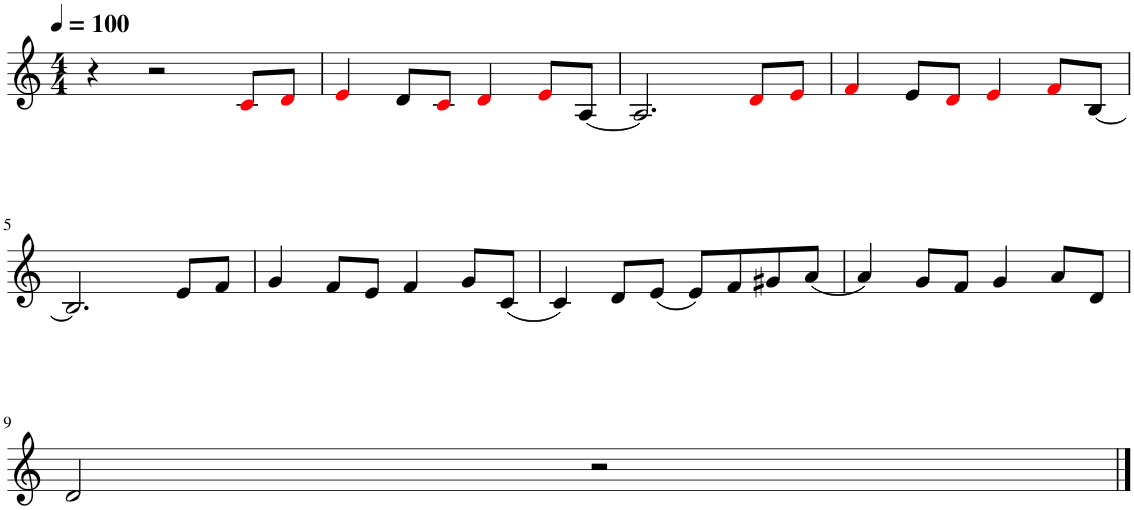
**kern
*part1
*staff1
*I"Piano
*I'Pno.
*clefG2
*k[]
*M4/4
*MM100
=1
4r
2r
8ci/L
8di/J
=2
4ei/
8d/L
8ci/J
4di/
8ei/L
[8A/J
=3
2.A/]
8di/L
8ei/J
=4
4fi/
8e/L
8di/J
4ei/
8fi/L
[8B/J
!!LO:LB:g=z
=5
2.B/]
8e/L
8f/J
=6
4g/
8f/L
8e/J
4f/
8g/L
(8c/J
=7
4c/)
8d/L
(8e/J
8e/L)
8f/
8g#X/
(8a/J
=8
4a/)
8g/L
8f/J
4g/
8a/L
8d/J
!!LO:LB:g=z
=9
2d/
2r
==
*-
